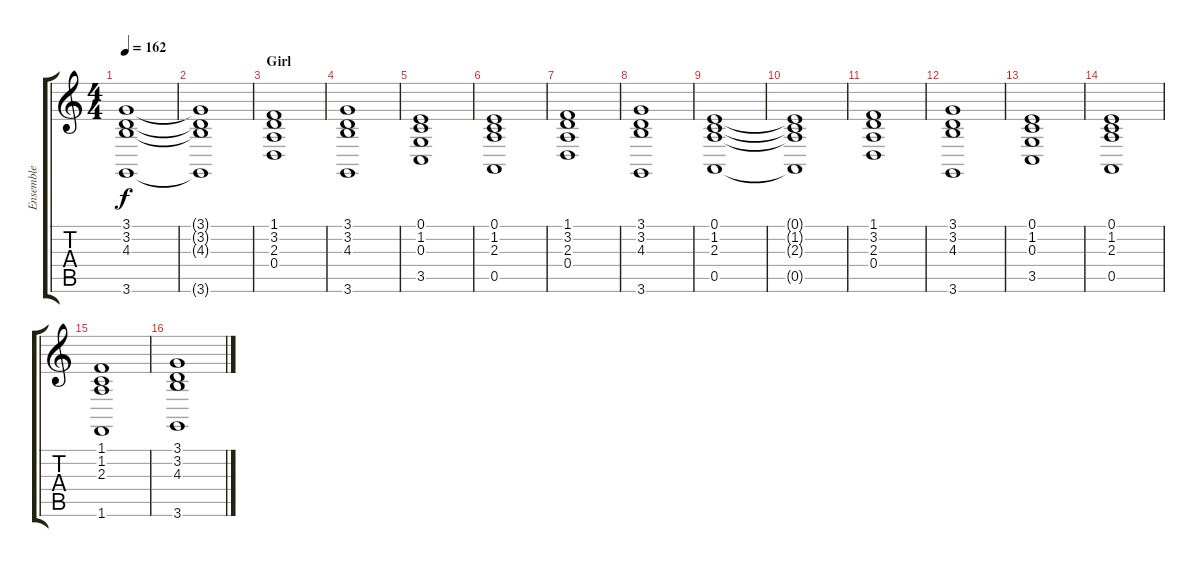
\track ("Ensemble" "Ensemble") {instrument stringensemble1}
\staff {score tabs}
\tuning (E4 B3 G3 D3 A2 E2) {hide}
\ts (4 4)
\tempo 162
\clef g2
\ks c
(3.1 3.2 4.3 3.6).1{dy f} |
(3.1{t} 3.2{t} 4.3{t} 3.6{t}).1 |
\section ("" "Girl")
(1.1 3.2 2.3 0.4).1 |
(3.1 3.2 4.3 3.6).1 |
(0.1 1.2 0.3 3.5).1 |
(0.1 1.2 2.3 0.5).1 |
(1.1 3.2 2.3 0.4).1 |
(3.1 3.2 4.3 3.6).1 |
(0.1 1.2 2.3 0.5).1 |
(0.1{t} 1.2{t} 2.3{t} 0.5{t}).1 |
\section ("" "")
(1.1 3.2 2.3 0.4).1 |
(3.1 3.2 4.3 3.6).1 |
(0.1 1.2 0.3 3.5).1 |
(0.1 1.2 2.3 0.5).1 |
(1.1 1.2 2.3 1.6).1 |
(3.1 3.2 4.3 3.6).1
